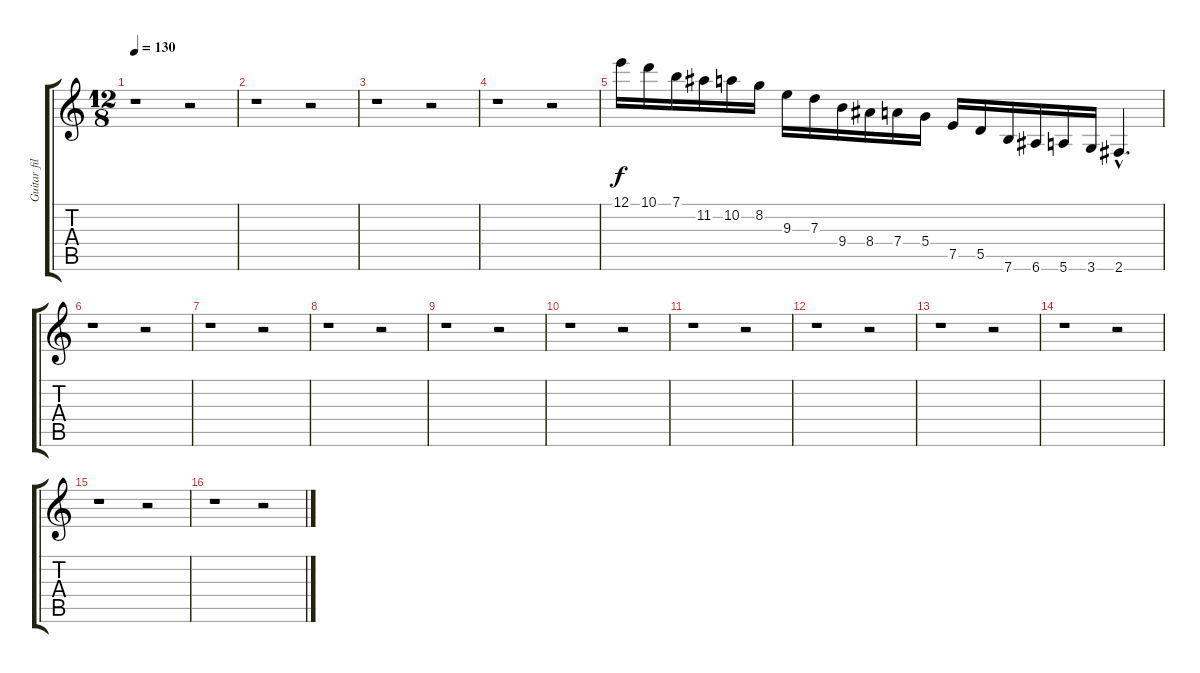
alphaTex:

\track ("Guitar fills" "Guitar fil") {instrument distortionguitar}
\staff {score tabs}
\tuning (E4 B3 G3 D3 A2 E2) {hide}
\ts (12 8)
\tempo 130
\clef g2
\ks c
r.1{dy f} r.2 |
r.1 r.2 |
r.1 r.2 |
r.1 r.2 |
12.1.16 10.1.16 7.1.16 11.2.16 10.2.16 8.2.16 9.3.16 7.3.16 9.4.16 8.4.16 7.4.16 5.4.16 7.5.16 5.5.16 7.6.16 6.6.16 5.6.16 3.6.16 2.6{hac}.4{d} |
r.1 r.2 |
r.1 r.2 |
r.1 r.2 |
r.1 r.2 |
r.1 r.2 |
r.1 r.2 |
r.1 r.2 |
r.1 r.2 |
r.1 r.2 |
r.1 r.2 |
r.1 r.2
